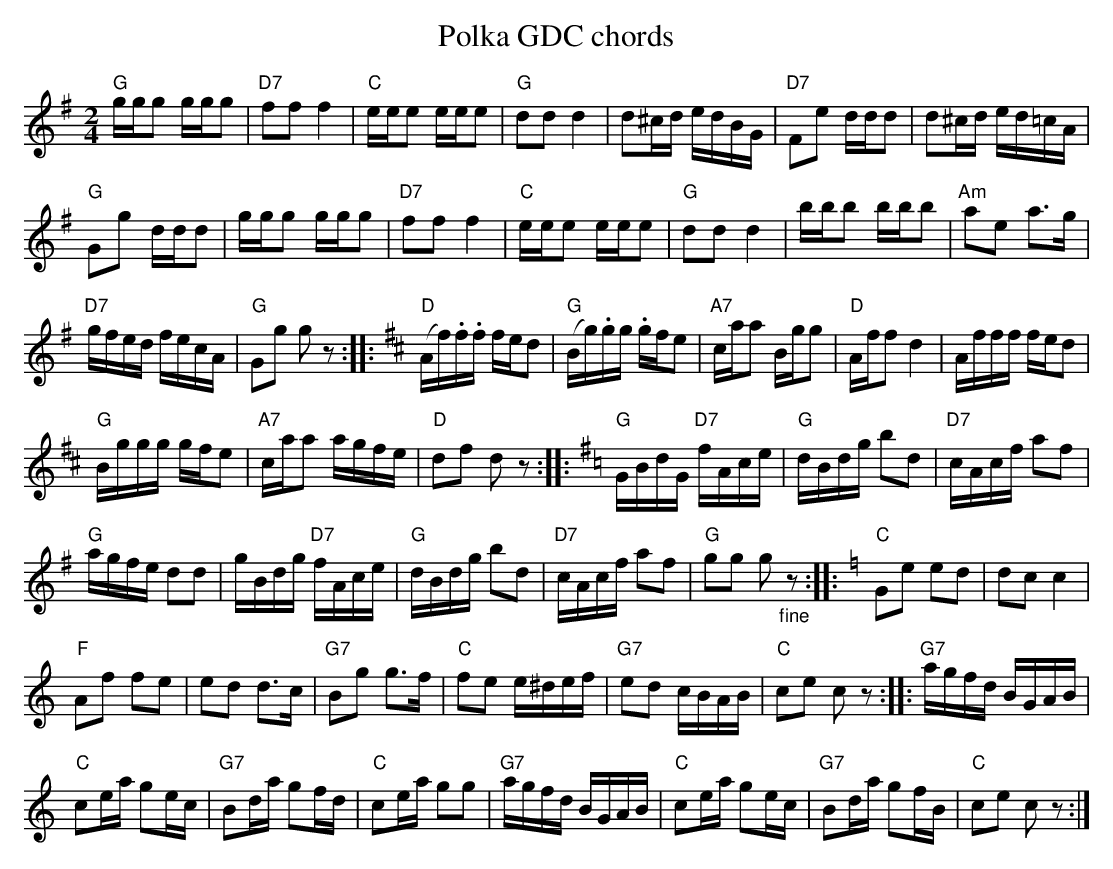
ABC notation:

X:1
T:Polka GDC chords
M:2/4
L:1/16
K:G %%MIDI gchordon
"G"ggg2 ggg2 | "D7"f2f2 f4 | "C"eee2 eee2 | "G"d2d2 d4 | d2^cd edBG | "D7"F2e2 ddd2 | d2^cd ed=cA |
"G"G2g2 ddd2 | ggg2 ggg2 | "D7"f2f2 f4 | "C"eee2 eee2 | "G"d2d2 d4 | bbb2 bbb2 | "Am"a2e2 a3g |
"D7"gfed fecA | "G"G2g2 g2 z2 :: [K:D] "D"(Af).f.f fed2 | "G"(Bg).gg. gfe2 | "A7"caa2 Bgg2 | "D"Aff2 d4 | Afff fed2 |
"G"Bggg gfe2 | "A7"caa2 agfe | "D"d2f2 d2z2 ::[K:G] "G"GBdG "D7"fAce | "G"dBdg b2d2 | "D7"cAcf a2f2 |
"G"agfe d2d2 | gBdg "D7"fAce | "G"dBdg b2d2 | "D7"cAcf a2f2 | "G"g2g2 g2"_fine"z2 :: [K:C] [L:1/8] "C"Ge ed | dc c2 |
"F"Af fe | ed d>c | "G7"Bg g>f | "C"fe e/^d/e/f/ | "G7"ed c/B/A/B/ | "C"ce cz :: [L:1/16] "G7"agfd BGAB |
"C"c2ea g2ec | "G7"B2da g2fd | "C"c2ea g2g2 | "G7"agfd BGAB | "C"c2ea g2ec | "G7"B2da g2fB | "C"c2e2 c2 z2 :|
